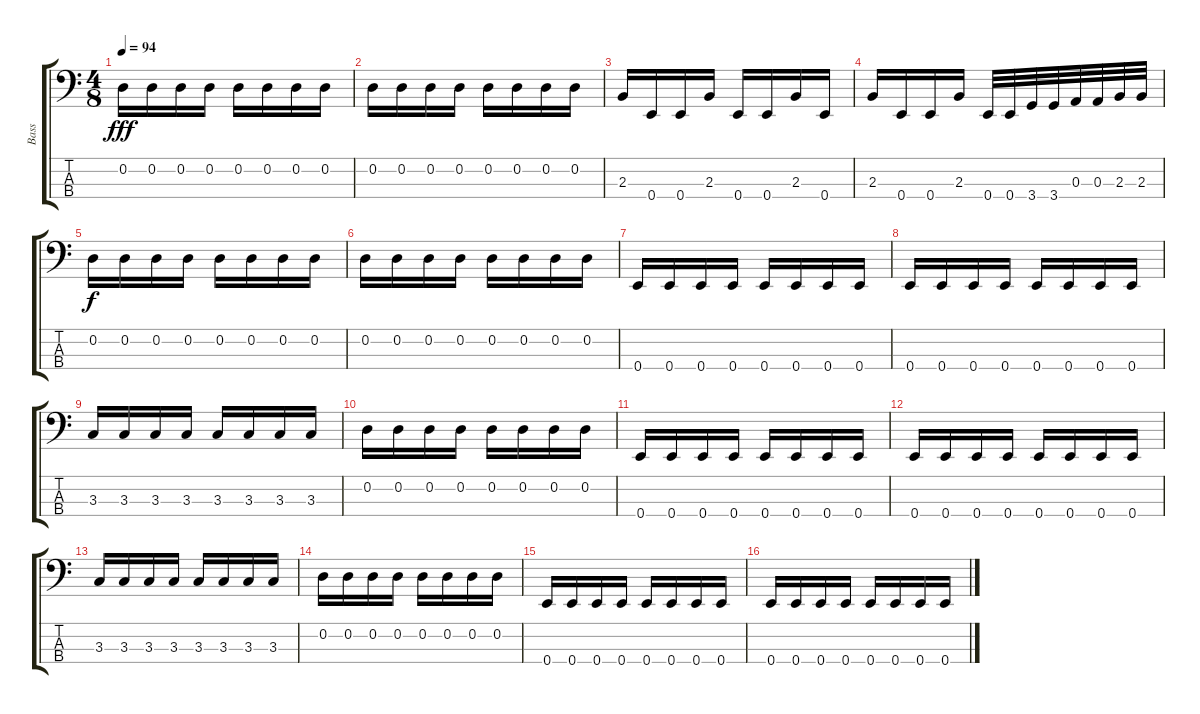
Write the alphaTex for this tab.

\track ("Bass" "Bass") {instrument electricbasspick}
\staff {score tabs}
\tuning (G2 D2 A1 E1) {hide}
\ts (4 8)
\tempo 94
\clef f4
\ks c
0.2.16{dy fff} 0.2.16 0.2.16 0.2.16 0.2.16 0.2.16 0.2.16 0.2.16 |
0.2.16 0.2.16 0.2.16 0.2.16 0.2.16 0.2.16 0.2.16 0.2.16 |
2.3.16 0.4.16 0.4.16 2.3.16 0.4.16 0.4.16 2.3.16 0.4.16 |
2.3.16 0.4.16 0.4.16 2.3.16 0.4.32 0.4.32 3.4.32 3.4.32 0.3.32 0.3.32 2.3.32 2.3.32 |
0.2.16{dy f} 0.2.16 0.2.16 0.2.16 0.2.16 0.2.16 0.2.16 0.2.16 |
0.2.16 0.2.16 0.2.16 0.2.16 0.2.16 0.2.16 0.2.16 0.2.16 |
0.4.16 0.4.16 0.4.16 0.4.16 0.4.16 0.4.16 0.4.16 0.4.16 |
0.4.16 0.4.16 0.4.16 0.4.16 0.4.16 0.4.16 0.4.16 0.4.16 |
3.3.16 3.3.16 3.3.16 3.3.16 3.3.16 3.3.16 3.3.16 3.3.16 |
0.2.16 0.2.16 0.2.16 0.2.16 0.2.16 0.2.16 0.2.16 0.2.16 |
0.4.16 0.4.16 0.4.16 0.4.16 0.4.16 0.4.16 0.4.16 0.4.16 |
0.4.16 0.4.16 0.4.16 0.4.16 0.4.16 0.4.16 0.4.16 0.4.16 |
3.3.16 3.3.16 3.3.16 3.3.16 3.3.16 3.3.16 3.3.16 3.3.16 |
0.2.16 0.2.16 0.2.16 0.2.16 0.2.16 0.2.16 0.2.16 0.2.16 |
0.4.16 0.4.16 0.4.16 0.4.16 0.4.16 0.4.16 0.4.16 0.4.16 |
0.4.16 0.4.16 0.4.16 0.4.16 0.4.16 0.4.16 0.4.16 0.4.16
